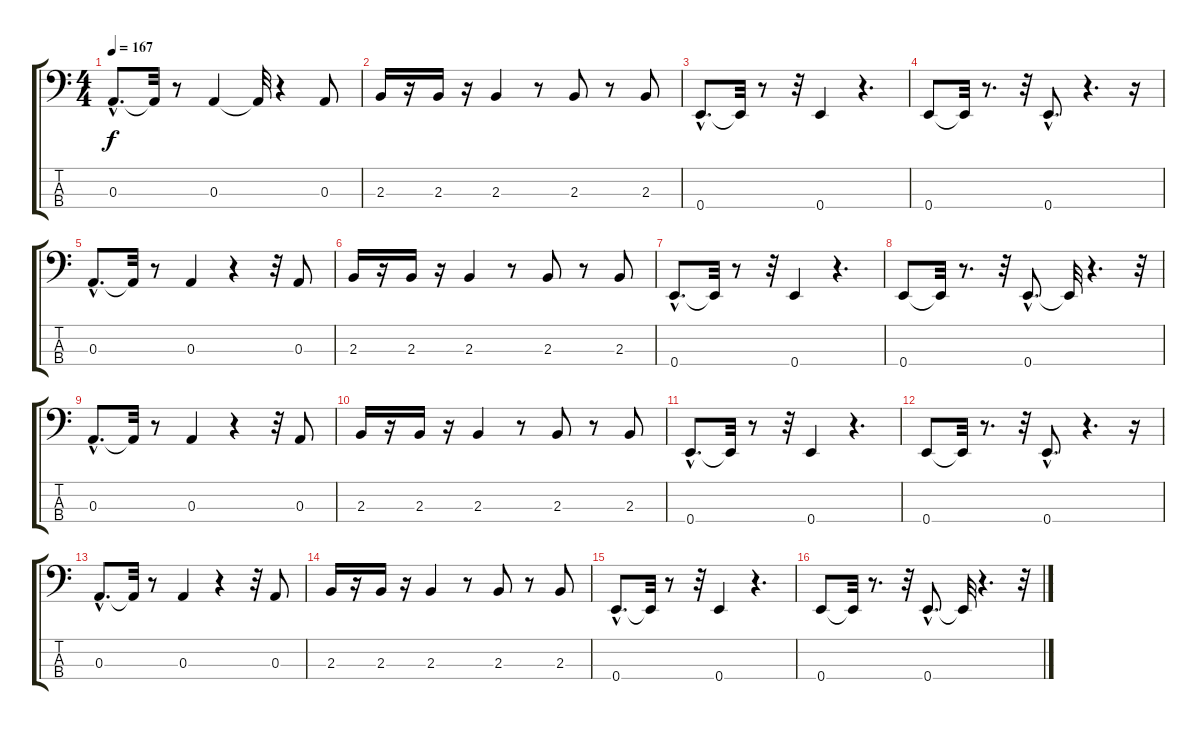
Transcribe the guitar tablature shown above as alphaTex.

\track "" {instrument fretlessbass}
\staff {score tabs}
\tuning (G2 D2 A1 E1) {hide}
\ts (4 4)
\tempo 167
\clef f4
\ks c
0.3{hac}.8{d dy f} 0.3{t}.32 r.8 0.3.4 0.3{t}.32 r.4 0.3.8 |
2.3.16 r.16 2.3.16 r.16 2.3.4 r.8 2.3.8 r.8 2.3.8 |
0.4{hac}.8{d} 0.4{t}.32 r.8 r.32 0.4.4 r.4{d} |
0.4.8 0.4{t}.32 r.8{d} r.32 0.4{hac}.8{d} r.4{d} r.16 |
0.3{hac}.8{d} 0.3{t}.32 r.8 0.3.4 r.4 r.32 0.3.8 |
2.3.16 r.16 2.3.16 r.16 2.3.4 r.8 2.3.8 r.8 2.3.8 |
0.4{hac}.8{d} 0.4{t}.32 r.8 r.32 0.4.4 r.4{d} |
0.4.8 0.4{t}.32 r.8{d} r.32 0.4{hac}.8{d} 0.4{t}.32 r.4{d} r.32 |
0.3{hac}.8{d} 0.3{t}.32 r.8 0.3.4 r.4 r.32 0.3.8 |
2.3.16 r.16 2.3.16 r.16 2.3.4 r.8 2.3.8 r.8 2.3.8 |
0.4{hac}.8{d} 0.4{t}.32 r.8 r.32 0.4.4 r.4{d} |
0.4.8 0.4{t}.32 r.8{d} r.32 0.4{hac}.8{d} r.4{d} r.16 |
0.3{hac}.8{d} 0.3{t}.32 r.8 0.3.4 r.4 r.32 0.3.8 |
2.3.16 r.16 2.3.16 r.16 2.3.4 r.8 2.3.8 r.8 2.3.8 |
0.4{hac}.8{d} 0.4{t}.32 r.8 r.32 0.4.4 r.4{d} |
0.4.8 0.4{t}.32 r.8{d} r.32 0.4{hac}.8{d} 0.4{t}.32 r.4{d} r.32
